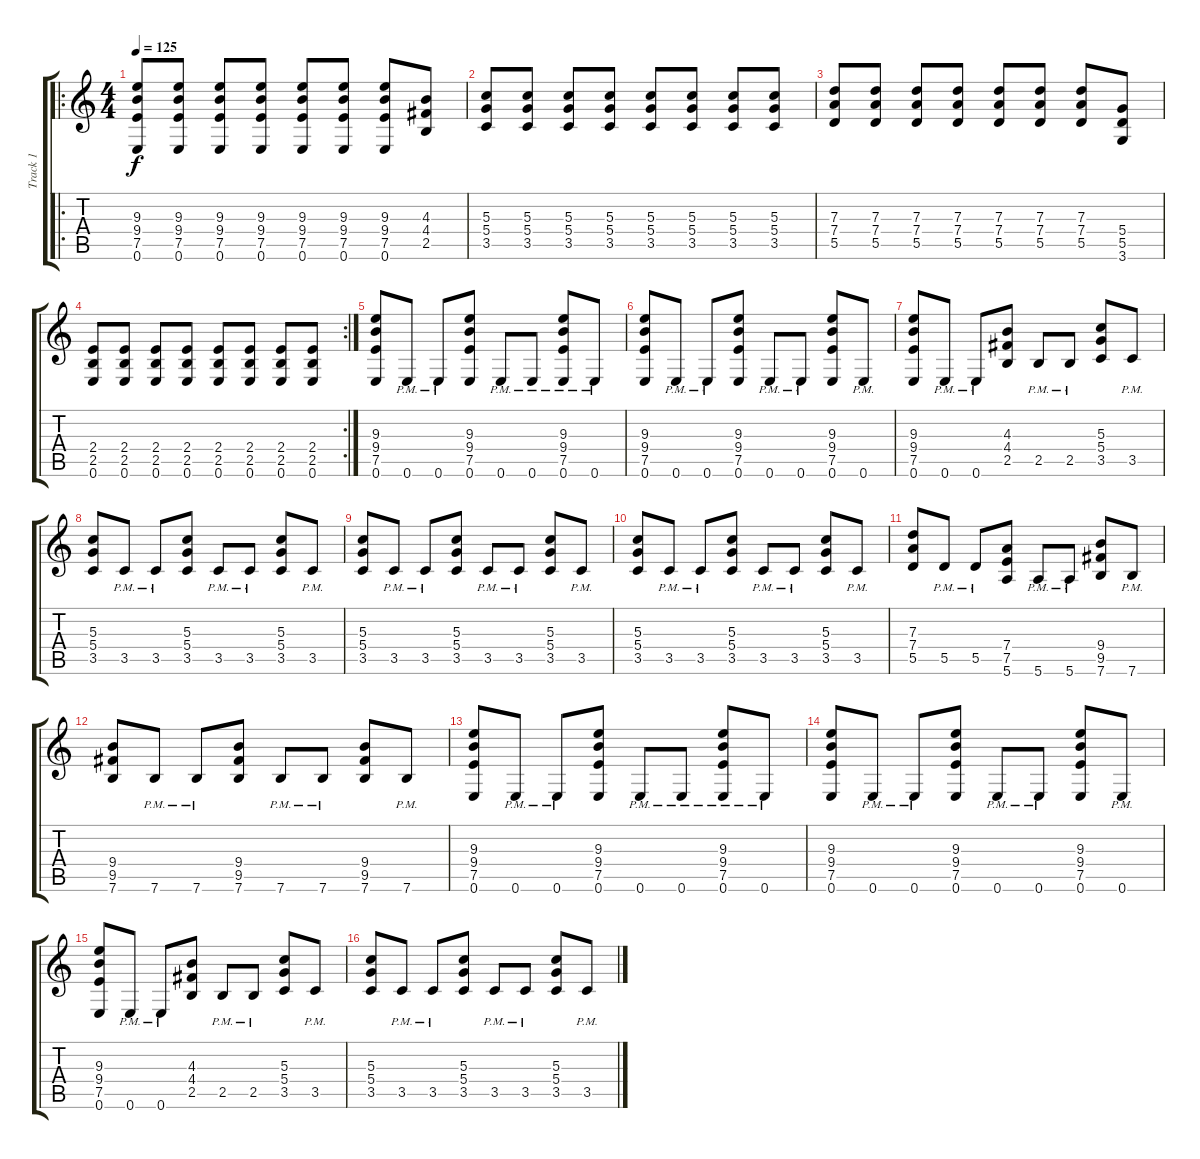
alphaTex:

\track ("Track 1" "Track 1") {instrument distortionguitar}
\staff {score tabs}
\tuning (E4 B3 G3 D3 A2 E2) {hide}
\ro
\ts (4 4)
\tempo 125
\clef g2
\ks c
(9.3 9.4 7.5 0.6).8{dy f} (9.3 9.4 7.5 0.6).8 (9.3 9.4 7.5 0.6).8 (9.3 9.4 7.5 0.6).8 (9.3 9.4 7.5 0.6).8 (9.3 9.4 7.5 0.6).8 (9.3 9.4 7.5 0.6).8 (4.3 4.4 2.5).8 |
(5.3 5.4 3.5).8 (5.3 5.4 3.5).8 (5.3 5.4 3.5).8 (5.3 5.4 3.5).8 (5.3 5.4 3.5).8 (5.3 5.4 3.5).8 (5.3 5.4 3.5).8 (5.3 5.4 3.5).8 |
(7.3 7.4 5.5).8 (7.3 7.4 5.5).8 (7.3 7.4 5.5).8 (7.3 7.4 5.5).8 (7.3 7.4 5.5).8 (7.3 7.4 5.5).8 (7.3 7.4 5.5).8 (5.4 5.5 3.6).8 |
\rc 2
(2.4 2.5 0.6).8 (2.4 2.5 0.6).8 (2.4 2.5 0.6).8 (2.4 2.5 0.6).8 (2.4 2.5 0.6).8 (2.4 2.5 0.6).8 (2.4 2.5 0.6).8 (2.4 2.5 0.6).8 |
(9.3 9.4 7.5 0.6).8 0.6{pm}.8 0.6{pm}.8 (9.3 9.4 7.5 0.6).8 0.6{pm}.8 0.6{pm}.8 (9.3 9.4 7.5{pm} 0.6).8 0.6{pm}.8 |
(9.3 9.4 7.5 0.6).8 0.6{pm}.8 0.6{pm}.8 (9.3 9.4 7.5 0.6).8 0.6{pm}.8 0.6{pm}.8 (9.3 9.4 7.5 0.6).8 0.6{pm}.8 |
(9.3 9.4 7.5 0.6).8 0.6{pm}.8 0.6{pm}.8 (4.3 4.4 2.5).8 2.5{pm}.8 2.5{pm}.8 (5.3 5.4 3.5).8 3.5{pm}.8 |
(5.3 5.4 3.5).8 3.5{pm}.8 3.5{pm}.8 (5.3 5.4 3.5).8 3.5{pm}.8 3.5{pm}.8 (5.3 5.4 3.5).8 3.5{pm}.8 |
(5.3 5.4 3.5).8 3.5{pm}.8 3.5{pm}.8 (5.3 5.4 3.5).8 3.5{pm}.8 3.5{pm}.8 (5.3 5.4 3.5).8 3.5{pm}.8 |
(5.3 5.4 3.5).8 3.5{pm}.8 3.5{pm}.8 (5.3 5.4 3.5).8 3.5{pm}.8 3.5{pm}.8 (5.3 5.4 3.5).8 3.5{pm}.8 |
(7.3 7.4 5.5).8 5.5{pm}.8 5.5{pm}.8 (7.4 7.5 5.6).8 5.6{pm}.8 5.6{pm}.8 (9.4 9.5 7.6).8 7.6{pm}.8 |
(9.4 9.5 7.6).8 7.6{pm}.8 7.6{pm}.8 (9.4 9.5 7.6).8 7.6{pm}.8 7.6{pm}.8 (9.4 9.5 7.6).8 7.6{pm}.8 |
(9.3 9.4 7.5 0.6).8 0.6{pm}.8 0.6{pm}.8 (9.3 9.4 7.5 0.6).8 0.6{pm}.8 0.6{pm}.8 (9.3 9.4 7.5{pm} 0.6).8 0.6{pm}.8 |
(9.3 9.4 7.5 0.6).8 0.6{pm}.8 0.6{pm}.8 (9.3 9.4 7.5 0.6).8 0.6{pm}.8 0.6{pm}.8 (9.3 9.4 7.5 0.6).8 0.6{pm}.8 |
(9.3 9.4 7.5 0.6).8 0.6{pm}.8 0.6{pm}.8 (4.3 4.4 2.5).8 2.5{pm}.8 2.5{pm}.8 (5.3 5.4 3.5).8 3.5{pm}.8 |
(5.3 5.4 3.5).8 3.5{pm}.8 3.5{pm}.8 (5.3 5.4 3.5).8 3.5{pm}.8 3.5{pm}.8 (5.3 5.4 3.5).8 3.5{pm}.8
